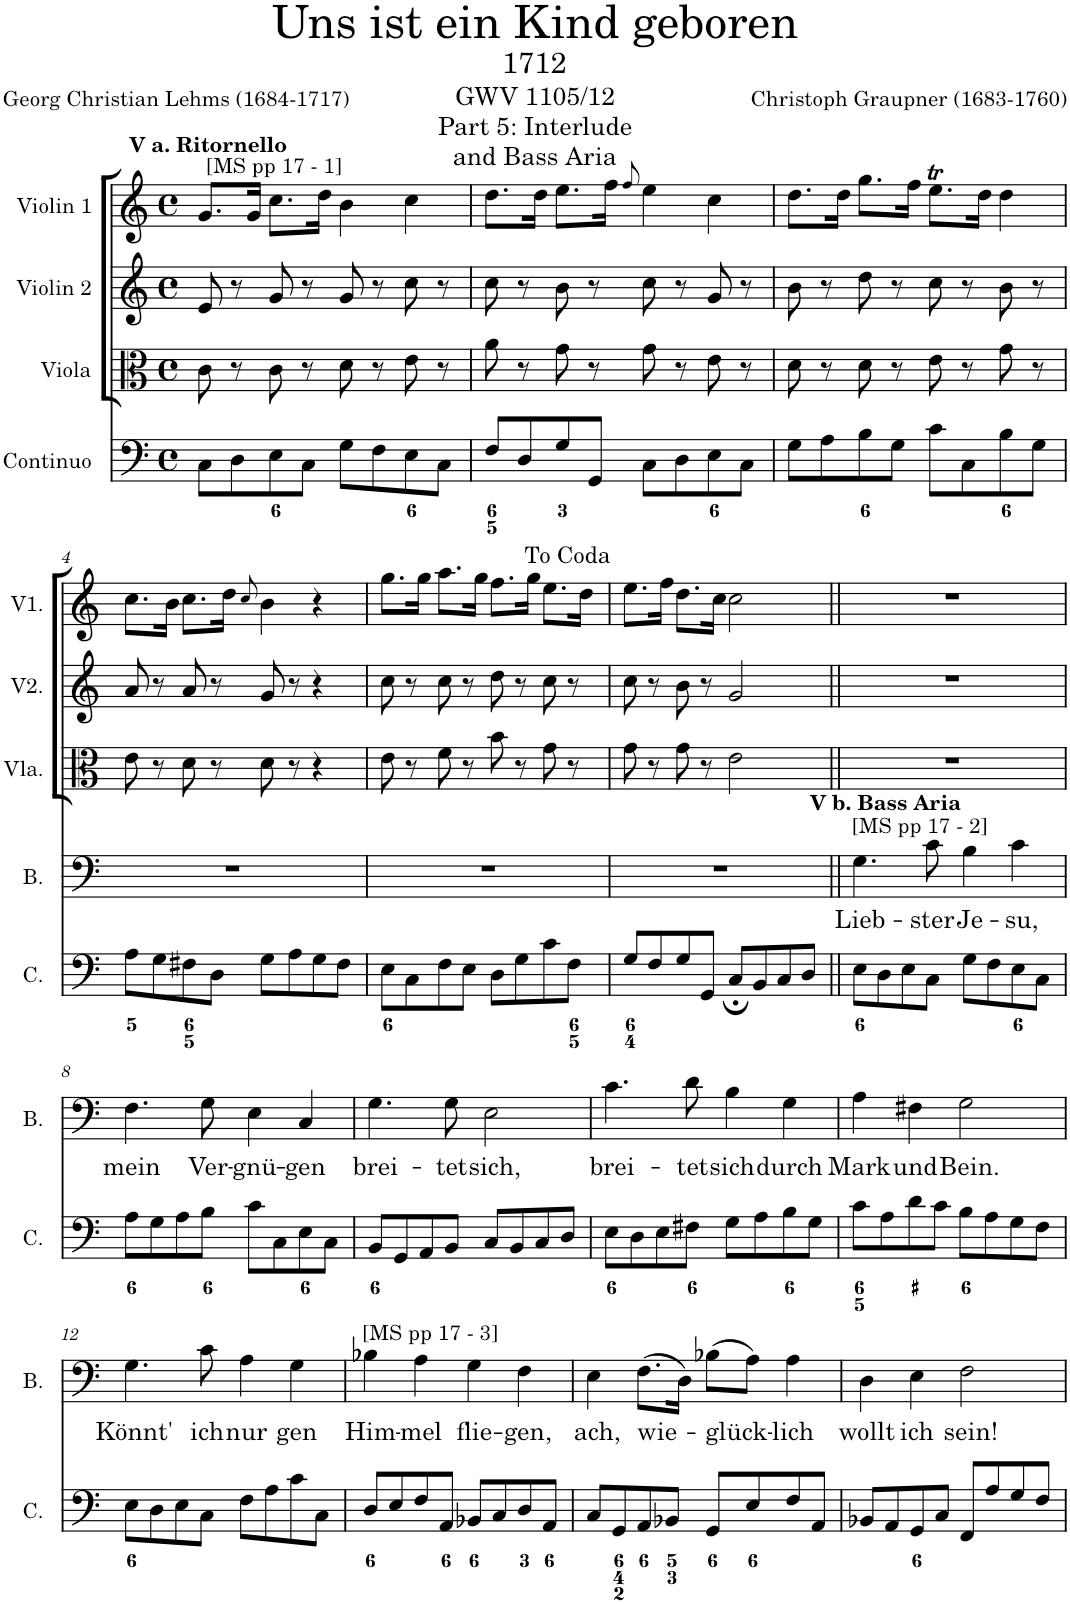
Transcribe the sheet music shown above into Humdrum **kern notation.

**kern	**kern	**text	**kern	**kern	**kern
*part5	*part4	*part4	*part3	*part2	*part1
*staff5	*staff4	*staff4	*staff3	*staff2	*staff1
*I"Continuo	*I"Bass	*	*I"Viola	*I"Violin 2	*I"Violin 1
*I'C.	*I'B.	*	*I'Vla.	*I'V2.	*I'V1.
*	*stria5	*	*	*	*
*clefF4	*clefF4	*	*clefC3	*clefG2	*clefG2
*k[]	*k[]	*	*k[]	*k[]	*k[]
*M4/4	*M4/4	*	*M4/4	*M4/4	*M4/4
*met(c)	*met(c)	*	*met(c)	*met(c)	*met(c)
=1	=1	=1	=1	=1	=1
!	!	!	!	!	!LO:TX:a:t=[MS pp 17 - 1]
!	!	!	!	!	!LO:TX:a:B:t=V a. Ritornello
8C\L	1r	.	8c\	8e/	8.g/L
8D\	.	.	8r	8r	.
.	.	.	.	.	16g/Jk
8E\	.	.	8c\	8g/	8.cc\L
8C\J	.	.	8r	8r	.
.	.	.	.	.	16dd\Jk
8G\L	.	.	8d\	8g/	4b\
8F\	.	.	8r	8r	.
8E\	.	.	8e\	8cc\	4cc\
8C\J	.	.	8r	8r	.
=2	=2	=2	=2	=2	=2
8F/L	1r	.	8a\	8cc\	8.dd\L
8D/	.	.	8r	8r	.
.	.	.	.	.	16dd\Jk
8G/	.	.	8g\	8b\	8.ee\L
8GG/J	.	.	8r	8r	.
.	.	.	.	.	16ff\Jk
.	.	.	.	.	8qff/
8C\L	.	.	8g\	8cc\	4ee\
8D\	.	.	8r	8r	.
8E\	.	.	8e\	8g/	4cc\
8C\J	.	.	8r	8r	.
=3	=3	=3	=3	=3	=3
8G\L	1r	.	8d\	8b\	8.dd\L
8A\	.	.	8r	8r	.
.	.	.	.	.	16dd\Jk
8B\	.	.	8d\	8dd\	8.gg\L
8G\J	.	.	8r	8r	.
.	.	.	.	.	16ff\Jk
8c\L	.	.	8e\	8cc\	8.eet\L
8C\	.	.	8r	8r	.
.	.	.	.	.	16dd\Jk
8B\	.	.	8g\	8b\	4dd\
8G\J	.	.	8r	8r	.
!!LO:LB:g=z
=4	=4	=4	=4	=4	=4
8A\L	1r	.	8e\	8a/	8.cc\L
8G\	.	.	8r	8r	.
.	.	.	.	.	16b\Jk
8F#X\	.	.	8d\	8a/	8.cc\L
8D\J	.	.	8r	8r	.
.	.	.	.	.	16dd\Jk
.	.	.	.	.	8qcc/
8G\L	.	.	8d\	8g/	4b\
8A\	.	.	8r	8r	.
8G\	.	.	4r	4r	4r
8F#\J	.	.	.	.	.
=5	=5	=5	=5	=5	=5
8E\L	1r	.	8e\	8cc\	8.gg\L
8C\	.	.	8r	8r	.
.	.	.	.	.	16gg\Jk
8F\	.	.	8f\	8cc\	8.aa\L
8E\J	.	.	8r	8r	.
.	.	.	.	.	16gg\Jk
8D\L	.	.	8b\	8dd\	8.ff\L
8G\	.	.	8r	8r	.
.	.	.	.	.	16gg\Jk
8c\	.	.	8g\	8cc\	8.ee\L
8F\J	.	.	8r	8r	.
.	.	.	.	.	16dd\Jk
=6	=6	=6	=6	=6	=6
8G/L	1r	.	8g\	8cc\	8.ee\L
8F/	.	.	8r	8r	.
.	.	.	.	.	16ff\Jk
8G/	.	.	8g\	8b\	8.dd\L
8GG/J	.	.	8r	8r	.
.	.	.	.	.	16cc\Jk
8C;/L	.	.	2e\	2g/	2cc\
8BB/	.	.	.	.	.
8C/	.	.	.	.	.
8D/J	.	.	.	.	.
=7||	=7||	=7||	=7||	=7||	=7||
!	!LO:TX:a:B:t=V b. Bass Aria	!	!	!	!
!	!LO:TX:a:t=[MS pp 17 - 2]	!	!	!	!
!	!	!LO:LY:b	!	!	!
8E\L	4.G\	Lieb-	1r	1r	1r
8D\	.	.	.	.	.
8E\	.	.	.	.	.
!	!	!LO:LY:b	!	!	!
8C\J	8c\	-ster	.	.	.
!	!	!LO:LY:b	!	!	!
8G\L	4B\	Je-	.	.	.
8F\	.	.	.	.	.
!	!	!LO:LY:b	!	!	!
8E\	4c\	-su,	.	.	.
8C\J	.	.	.	.	.
!!LO:LB:g=z
=8	=8	=8	=8	=8	=8
!	!	!LO:LY:b	!	!	!
8A\L	4.F\	mein	1r	1r	1r
8G\	.	.	.	.	.
8A\	.	.	.	.	.
!	!	!LO:LY:b	!	!	!
8B\J	8G\	Ver-	.	.	.
!	!	!LO:LY:b	!	!	!
8c\L	4E\	-gnü-	.	.	.
8C\	.	.	.	.	.
!	!	!LO:LY:b	!	!	!
8E\	4C/	-gen	.	.	.
8C\J	.	.	.	.	.
=9	=9	=9	=9	=9	=9
!	!	!LO:LY:b	!	!	!
8BB/L	4.G\	brei-	1r	1r	1r
8GG/	.	.	.	.	.
8AA/	.	.	.	.	.
!	!	!LO:LY:b	!	!	!
8BB/J	8G\	-tet	.	.	.
!	!	!LO:LY:b	!	!	!
8C/L	2E\	sich,	.	.	.
8BB/	.	.	.	.	.
8C/	.	.	.	.	.
8D/J	.	.	.	.	.
=10	=10	=10	=10	=10	=10
!	!	!LO:LY:b	!	!	!
8E\L	4.c\	brei-	1r	1r	1r
8D\	.	.	.	.	.
8E\	.	.	.	.	.
!	!	!LO:LY:b	!	!	!
8F#X\J	8d\	-tet	.	.	.
!	!	!LO:LY:b	!	!	!
8G\L	4B\	sich	.	.	.
8A\	.	.	.	.	.
!	!	!LO:LY:b	!	!	!
8B\	4G\	durch	.	.	.
8G\J	.	.	.	.	.
=11	=11	=11	=11	=11	=11
!	!	!LO:LY:b	!	!	!
8c\L	4A\	Mark	1r	1r	1r
8A\	.	.	.	.	.
!	!	!LO:LY:b	!	!	!
8d\	4F#X\	und	.	.	.
8c\J	.	.	.	.	.
!	!	!LO:LY:b	!	!	!
8B\L	2G\	Bein.	.	.	.
8A\	.	.	.	.	.
8G\	.	.	.	.	.
8F\J	.	.	.	.	.
!!LO:LB:g=z
=12	=12	=12	=12	=12	=12
!	!	!LO:LY:b	!	!	!
8E\L	4.G\	Könnt'	1r	1r	1r
8D\	.	.	.	.	.
8E\	.	.	.	.	.
!	!	!LO:LY:b	!	!	!
8C\J	8c\	ich	.	.	.
!	!	!LO:LY:b	!	!	!
8F\L	4A\	nur	.	.	.
8A\	.	.	.	.	.
!	!	!LO:LY:b	!	!	!
8c\	4G\	gen	.	.	.
8C\J	.	.	.	.	.
=13	=13	=13	=13	=13	=13
!	!LO:TX:a:t=[MS pp 17 - 3]	!	!	!	!
!	!	!LO:LY:b	!	!	!
8D/L	4B-X\	Him-	1r	1r	1r
8E/	.	.	.	.	.
!	!	!LO:LY:b	!	!	!
8F/	4A\	-mel	.	.	.
8AA/J	.	.	.	.	.
!	!	!LO:LY:b	!	!	!
8BB-X/L	4G\	flie-	.	.	.
8C/	.	.	.	.	.
!	!	!LO:LY:b	!	!	!
8D/	4F\	-gen,	.	.	.
8AA/J	.	.	.	.	.
=14	=14	=14	=14	=14	=14
!	!	!LO:LY:b	!	!	!
8C/L	4E\	ach,	1r	1r	1r
8GG/	.	.	.	.	.
!	!	!LO:LY:b	!	!	!
8AA/	(8.F\L	wie-	.	.	.
8BB-X/J	.	.	.	.	.
.	16D\Jk)	.	.	.	.
!	!	!LO:LY:b	!	!	!
8GG/L	(8B-X\L	glück-	.	.	.
8E/	8A\J)	.	.	.	.
!	!	!LO:LY:b	!	!	!
8F/	4A\	lich	.	.	.
8AA/J	.	.	.	.	.
=15	=15	=15	=15	=15	=15
!	!	!LO:LY:b	!	!	!
8BB-X/L	4D\	wollt	1r	1r	1r
8AA/	.	.	.	.	.
!	!	!LO:LY:b	!	!	!
8GG/	4E\	ich	.	.	.
8C/J	.	.	.	.	.
!	!	!LO:LY:b	!	!	!
8FF/L	2F\	sein!	.	.	.
8A/	.	.	.	.	.
8G/	.	.	.	.	.
8F/J	.	.	.	.	.
=	=	=	=	=	=
*-	*-	*-	*-	*-	*-
